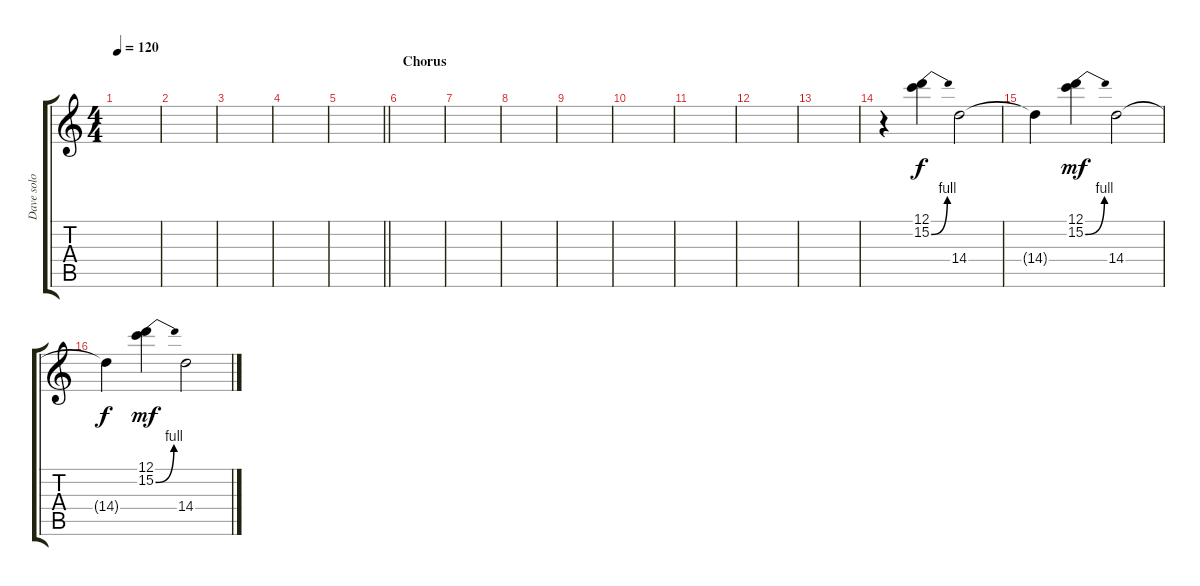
\track ("Dave solo and fills" "Dave solo ") {instrument distortionguitar}
\staff {score tabs}
\tuning (D4 A3 F3 C3 G2 D2) {hide}
\ts (4 4)
\tempo 120
\clef g2
\ks c
|
|
|
|
\barLineRight lightlight
|
\section ("" "Chorus")
|
|
|
|
|
|
|
|
r.4 (12.1 15.2{be (bend 0 0 60 4)}).4 14.4.2 |
14.4{t}.4{dy f} (12.1 15.2{be (bend 0 0 60 4)}).4{dy mf} 14.4.2 |
14.4{t}.4{dy f} (12.1 15.2{be (bend 0 0 60 4)}).4{dy mf} 14.4.2
